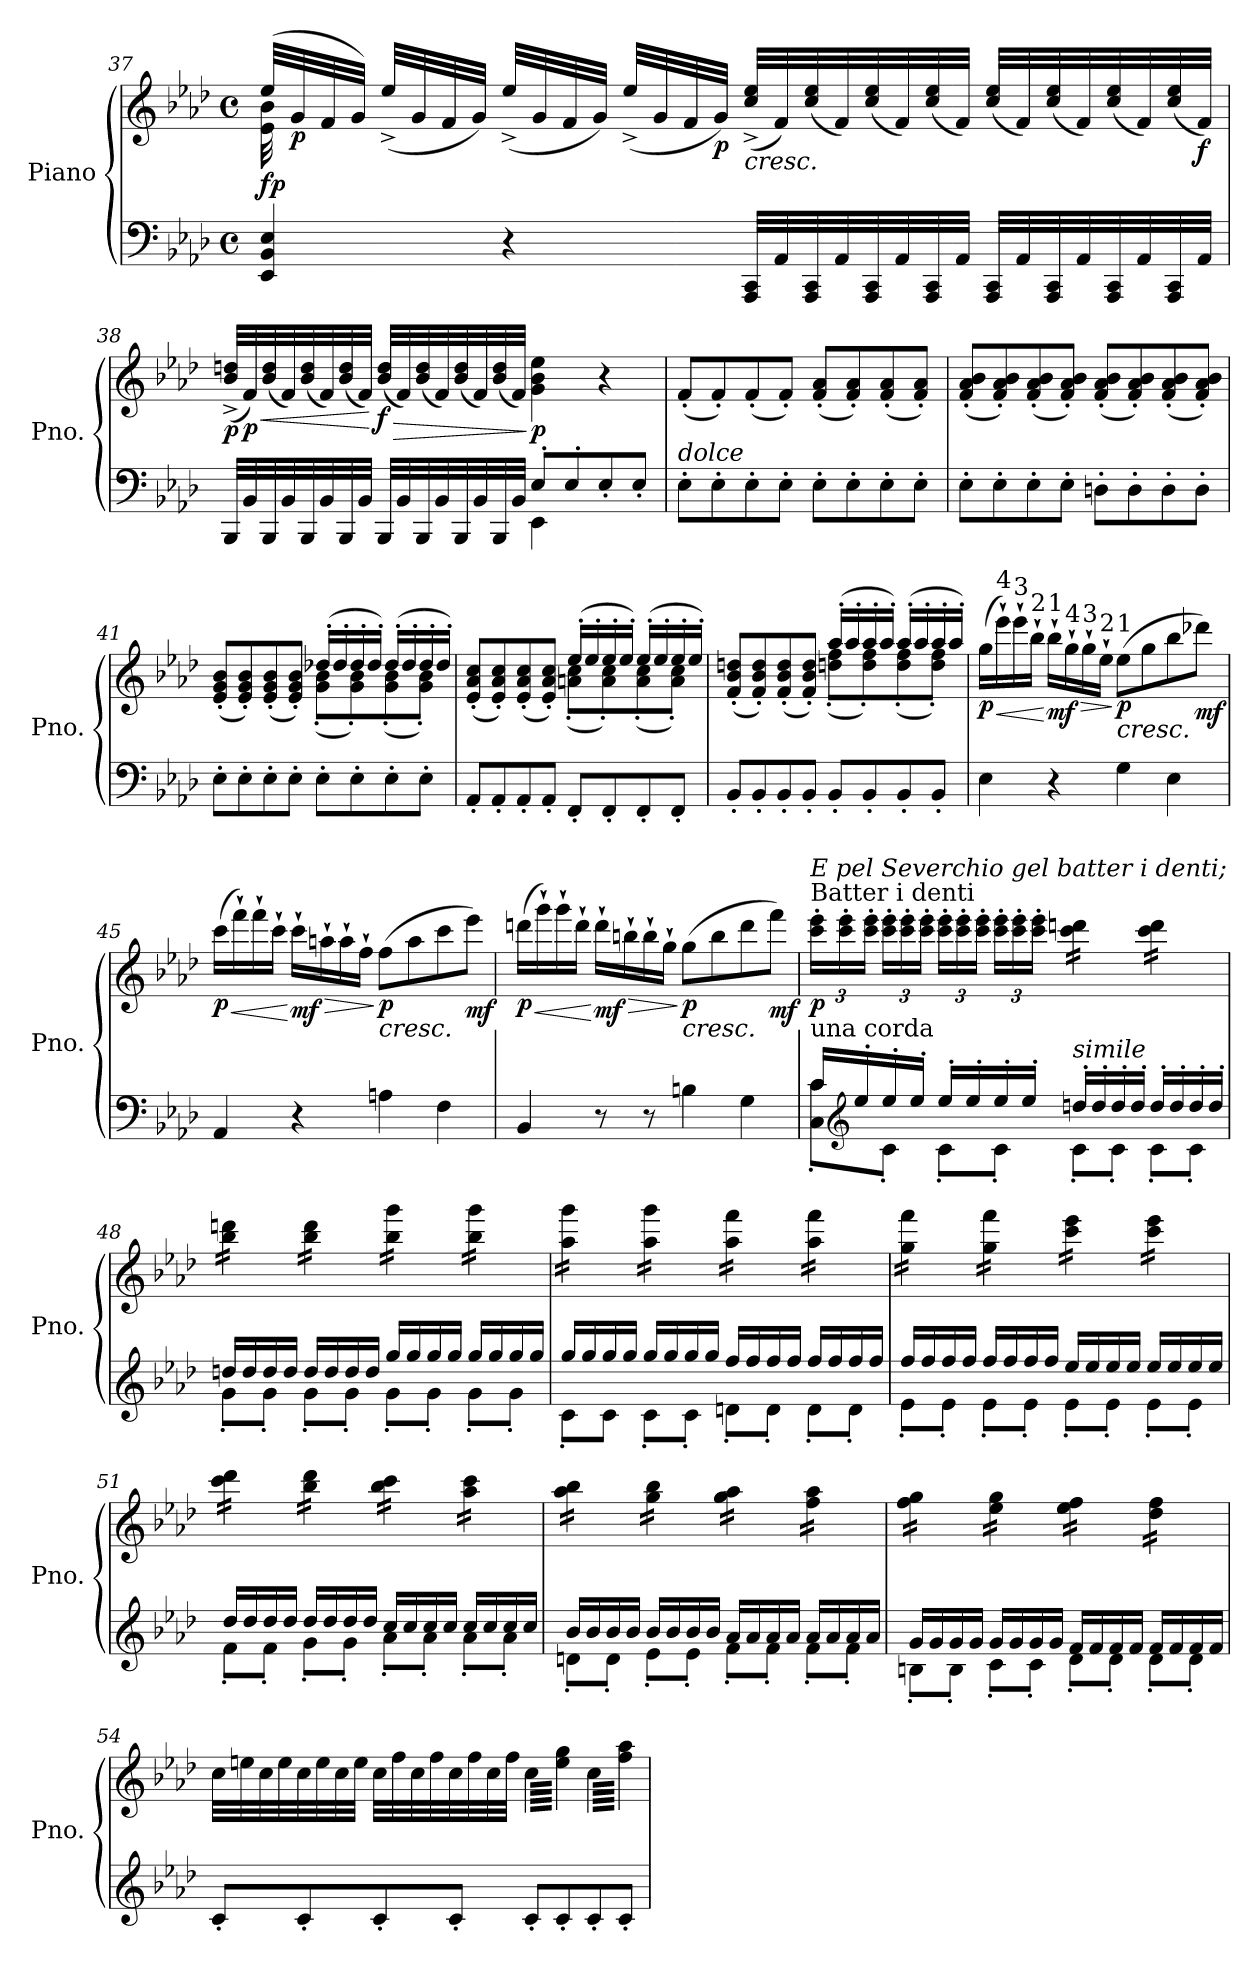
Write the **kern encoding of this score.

**kern	**kern	**dynam
*part1	*part1	*part1
*staff2	*staff1	*staff1/2
*I"Piano	*	*
*I'Pno.	*	*
!!LO:LB:g=z
*clefF4	*clefG2	*
*k[b-e-a-d-]	*k[b-e-a-d-]	*
*M4/4	*M4/4	*
*met(c)	*met(c)	*
=37	=37	=37
*	*^	*
!	!	!	!LO:DY:b
4EE-/ 4BB-/ 4E-/	(32ee-/LLL	32e-\ 32b-\	fp
!	!	!	!LO:DY:b
.	32g/	2ryy	p
.	32f/	.	.
.	32g/JJJ)	.	.
.	(32ee-^/LLL	.	.
.	32g/	.	.
.	32f/	.	.
.	32g/JJJ)	.	.
4r	(32ee-^/LLL	.	.
.	32g/	.	.
.	32f/	.	.
.	32g/JJJ)	.	.
.	(32ee-^/LLL	.	.
.	32g/	.	.
.	32f/	.	.
!	!	!	!LO:DY:b
.	32g/JJJ)	.	p
!	!	!	!LO:HP:b
32AAA-/ 32CC/LLL	(32cc/^ 32ee-/^LLL	.	<
32AA-/	32f/)	4...ryy	.
32AAA-/ 32CC/	(32cc/ 32ee-/	.	.
32AA-/	32f/)	.	.
32AAA-/ 32CC/	(32cc/ 32ee-/	.	.
32AA-/	32f/)	.	.
32AAA-/ 32CC/	(32cc/ 32ee-/	.	.
32AA-/JJJ	32f/JJJ)	.	.
32AAA-/ 32CC/LLL	(32cc/ 32ee-/LLL	.	.
32AA-/	32f/)	.	.
32AAA-/ 32CC/	(32cc/ 32ee-/	.	.
32AA-/	32f/)	.	.
32AAA-/ 32CC/	(32cc/ 32ee-/	.	.
32AA-/	32f/)	.	.
32AAA-/ 32CC/	(32cc/ 32ee-/	.	.
!	!	!	!LO:DY:b
32AA-/JJJ	32f/JJJ)	.	f
*	*v	*v	*
.	.	[
=38	=38	=38
*^	*	*
!	!	!	!LO:DY:b
32BBB-/LLL	2ryy	(32b-/^ 32ddn/^LLL	p
!	!	!	!LO:HP:b
!	!	!	!LO:DY:n=1:b
32BB-/	.	32f/)	< p
32BBB-/	.	(32b-/ 32dd/	.
32BB-/	.	32f/)	.
32BBB-/	.	(32b-/ 32dd/	.
32BB-/	.	32f/)	.
32BBB-/	.	(32b-/ 32dd/	.
32BB-/JJJ	.	32f/JJJ)	.
!	!	!	!LO:HP:n=1:b
!	!	!	!LO:DY:n=2:b
32BBB-/LLL	.	(32b-/ 32dd/LLL	[ > f
32BB-/	.	32f/)	.
32BBB-/	.	(32b-/ 32dd/	.
32BB-/	.	32f/)	.
32BBB-/	.	(32b-/ 32dd/	.
32BB-/	.	32f/)	.
32BBB-/	.	(32b-/ 32dd/	.
32BB-/JJJ	.	32f/JJJ)	.
!	!	!	!LO:DY:n=3:b
8E-'/L	4EE-\	4g\ 4b-\ 4ee-\	] p
8E-'/	.	.	.
8E-'/	4ryy	4r	.
8E-'/J	.	.	.
*v	*v	*	*
!!LO:LB:g=z
=39	=39	=39
!LO:TX:a:i:t=dolce	!	!
8E-'\L	(8f'/L	.
8E-'\	8f'/)	.
8E-'\	(8f'/	.
8E-'\J	8f'/J)	.
8E-'\L	(8f/' 8a-/'L	.
8E-'\	8f/' 8a-/')	.
8E-'\	(8f/' 8a-/'	.
8E-'\J	8f/' 8a-/'J)	.
=40	=40	=40
8E-'\L	(8f/' 8a-/' 8b-/'L	.
8E-'\	8f/' 8a-/' 8b-/')	.
8E-'\	(8f/' 8a-/' 8b-/'	.
8E-'\J	8f/' 8a-/' 8b-/'J)	.
8Dn'\L	(8f/' 8a-/' 8b-/'L	.
8D'\	8f/' 8a-/' 8b-/')	.
8D'\	(8f/' 8a-/' 8b-/'	.
8D'\J	8f/' 8a-/' 8b-/'J)	.
=41	=41	=41
*	*^	*
8E-'\L	(8e-/' 8g/' 8b-/'L	2ryy	.
8E-'\	8e-/' 8g/' 8b-/')	.	.
8E-'\	(8e-/' 8g/' 8b-/'	.	.
8E-'\J	8e-/' 8g/' 8b-/'J)	.	.
8E-'\L	(16dd-X'/LL	(8g\' 8b-\'L	.
.	16dd-'/	.	.
8E-'\	16dd-'/	8g\' 8b-\')	.
.	16dd-'/JJ)	.	.
8E-'\	(16dd-'/LL	(8g\' 8b-\'	.
.	16dd-'/	.	.
8E-'\J	16dd-'/	8g\' 8b-\'J)	.
.	16dd-'/JJ)	.	.
=42	=42	=42	=42
8AA-'/L	(>8e-/' 8a-/' 8cc/'L	2ryy	.
8AA-'/	8e-/' 8a-/' 8cc/')	.	.
8AA-'/	(>8e-/' 8a-/' 8cc/'	.	.
8AA-'/J	8e-/' 8a-/' 8cc/'J)	.	.
8FF'/L	(16ee-'/LL	(8an\' 8cc\'L	.
.	16ee-'/	.	.
8FF'/	16ee-'/	8a\' 8cc\')	.
.	16ee-'/JJ)	.	.
8FF'/	(16ee-'/LL	(8a\' 8cc\'	.
.	16ee-'/	.	.
8FF'/J	16ee-'/	8a\' 8cc\'J)	.
.	16ee-'/JJ)	.	.
!!LO:LB:g=z	!!
=43	=43	=43	=43
8BB-'/L	(>8f/' 8b-/' 8ddn/'L	2ryy	.
8BB-'/	8f/' 8b-/' 8dd/')	.	.
8BB-'/	(>8f/' 8b-/' 8dd/'	.	.
8BB-'/J	8f/' 8b-/' 8dd/'J)	.	.
8BB-'/L	(16aa-'/LL	(8ddn\' 8ff\'L	.
.	16aa-'/	.	.
8BB-'/	16aa-'/	8dd\' 8ff\')	.
.	16aa-'/JJ)	.	.
8BB-'/	(16aa-'/LL	(8dd\' 8ff\'	.
.	16aa-'/	.	.
8BB-'/J	16aa-'/	8dd\' 8ff\'J)	.
.	16aa-'/JJ)	.	.
*	*v	*v	*
=44	=44	=44
!	!	!LO:HP:b
!	!	!LO:DY:n=1:b
4E-\	(16gg\LL	< p
!	!LO:TX:a:t=4	!
.	16eee-`\)	.
!	!LO:TX:a:t=3	!
.	16eee-`\	.
!	!LO:TX:a:t=2	!
.	16bb-`\JJ	.
!	!LO:TX:a:t=1	!
!	!	!LO:HP:n=1:b
!	!	!LO:DY:n=2:b
4r	16bb-`\LL	[ > mf
!	!LO:TX:a:t=4	!
.	16gg`\	.
!	!LO:TX:a:t=3	!
.	16gg`\	.
!	!LO:TX:a:t=2	!
.	16ee-`\JJ	.
!	!LO:TX:a:t=1	!
!	!	!LO:HP:n=1:b
!	!	!LO:DY:n=3:b
4G\	(>8ee-\L	] < p
.	8gg\	.
4E-\	8bb-\	.
!	!	!LO:DY:n=4:b
.	8ddd-X\J)	mf
.	.	[
=45	=45	=45
!	!	!LO:HP:b
!	!	!LO:DY:n=1:b
4AA-/	(16ccc\LL	< p
.	16fff`\)	.
.	16fff`\	.
.	16ccc`\JJ	.
!	!	!LO:HP:n=1:b
!	!	!LO:DY:n=2:b
4r	16ccc`\LL	[ > mf
.	16aan`\	.
.	16aa`\	.
.	16ff`\JJ	.
!	!	!LO:HP:n=1:b
!	!	!LO:DY:n=3:b
4An\	(8ff\L	] < p
.	8aa\	.
4F\	8ccc\	.
!	!	!LO:DY:n=4:b
.	8eee-\J)	mf
.	.	[
=46	=46	=46
!	!	!LO:HP:b
!	!	!LO:DY:n=1:b
4BB-/	(16dddn\LL	< p
.	16ggg`\)	.
.	16ggg`\	.
.	16ddd`\JJ	.
!	!	!LO:HP:n=1:b
!	!	!LO:DY:n=2:b
8r	16ddd`\LL	[ > mf
.	16bbn`\	.
8r	16bb`\	.
.	16gg`\JJ	.
!	!	!LO:HP:n=1:b
!	!	!LO:DY:n=3:b
4Bn\	(8gg\L	] < p
.	8bb\	.
4G\	8ddd\	.
!	!	!LO:DY:n=4:b
.	8fff\J)	mf
.	.	[
!!LO:LB:g=z
=47	=47	=47
*^	*	*
*	*	*Xbrackettup	*
!	!	!LO:TX:a:t=Batter i denti	!
!	!	!LO:TX:a:i:t=E pel Severchio gel batter i denti;	!
!LO:TX:a:t=una corda	!	!	!
!	!	!	!LO:DY:b
16c/LL	8C\' 8c\'L	24ccc\' 24eee-\'LL	p
.	.	24ccc\' 24eee-\'	.
*clefG2	*	*	*
16ee-'/	.	.	.
.	.	24ccc\' 24eee-\'JJ	.
16ee-'/	8c'\J	24ccc\' 24eee-\'LL	.
.	.	24ccc\' 24eee-\'	.
16ee-'/JJ	.	.	.
.	.	24ccc\' 24eee-\'JJ	.
16ee-'/LL	8c'\L	24ccc\' 24eee-\'LL	.
.	.	24ccc\' 24eee-\'	.
16ee-'/	.	.	.
.	.	24ccc\' 24eee-\'JJ	.
16ee-'/	8c'\J	24ccc\' 24eee-\'LL	.
.	.	24ccc\' 24eee-\'	.
16ee-'/JJ	.	.	.
.	.	24ccc\' 24eee-\'JJ	.
!LO:TX:a:i:t=simile	!	!	!
*	*	*tremolo	*
16ddn'/LL	8c'\L	24ccc\ 24dddn\LL	.
.	.	24ccc\ 24dddn\	.
16dd'/	.	.	.
.	.	24ccc\ 24dddn\	.
16dd'/	8c'\J	24ccc\ 24dddn\	.
.	.	24ccc\ 24dddn\	.
16dd'/JJ	.	.	.
.	.	24ccc\ 24dddn\JJ	.
16dd'/LL	8c'\L	24ccc\ 24ddd\LL	.
.	.	24ccc\ 24ddd\	.
16dd'/	.	.	.
.	.	24ccc\ 24ddd\	.
16dd'/	8c'\J	24ccc\ 24ddd\	.
.	.	24ccc\ 24ddd\	.
16dd'/JJ	.	.	.
.	.	24ccc\ 24ddd\JJ	.
=48	=48	=48	=48
16ddn/LL	8g'\L	24bb-\ 24dddn\LL	.
.	.	24bb-\ 24dddn\	.
16dd/	.	.	.
.	.	24bb-\ 24dddn\	.
16dd/	8g'\J	24bb-\ 24dddn\	.
.	.	24bb-\ 24dddn\	.
16dd/JJ	.	.	.
.	.	24bb-\ 24dddn\JJ	.
16dd/LL	8g'\L	24bb-\ 24ddd\LL	.
.	.	24bb-\ 24ddd\	.
16dd/	.	.	.
.	.	24bb-\ 24ddd\	.
16dd/	8g'\J	24bb-\ 24ddd\	.
.	.	24bb-\ 24ddd\	.
16dd/JJ	.	.	.
.	.	24bb-\ 24ddd\JJ	.
16gg/LL	8g'\L	24bb-\ 24ggg\LL	.
.	.	24bb-\ 24ggg\	.
16gg/	.	.	.
.	.	24bb-\ 24ggg\	.
16gg/	8g'\J	24bb-\ 24ggg\	.
.	.	24bb-\ 24ggg\	.
16gg/JJ	.	.	.
.	.	24bb-\ 24ggg\JJ	.
16gg/LL	8g'\L	24bb-\ 24ggg\LL	.
.	.	24bb-\ 24ggg\	.
16gg/	.	.	.
.	.	24bb-\ 24ggg\	.
16gg/	8g'\J	24bb-\ 24ggg\	.
.	.	24bb-\ 24ggg\	.
16gg/JJ	.	.	.
.	.	24bb-\ 24ggg\JJ	.
=49	=49	=49	=49
16gg/LL	8c'\L	24aa-\ 24ggg\LL	.
.	.	24aa-\ 24ggg\	.
16gg/	.	.	.
.	.	24aa-\ 24ggg\	.
16gg/	8c\J	24aa-\ 24ggg\	.
.	.	24aa-\ 24ggg\	.
16gg/JJ	.	.	.
.	.	24aa-\ 24ggg\JJ	.
16gg/LL	8c'\L	24aa-\ 24ggg\LL	.
.	.	24aa-\ 24ggg\	.
16gg/	.	.	.
.	.	24aa-\ 24ggg\	.
16gg/	8c'\J	24aa-\ 24ggg\	.
.	.	24aa-\ 24ggg\	.
16gg/JJ	.	.	.
.	.	24aa-\ 24ggg\JJ	.
16ff/LL	8dn'\L	24aa-\ 24fff\LL	.
.	.	24aa-\ 24fff\	.
16ff/	.	.	.
.	.	24aa-\ 24fff\	.
16ff/	8d'\J	24aa-\ 24fff\	.
.	.	24aa-\ 24fff\	.
16ff/JJ	.	.	.
.	.	24aa-\ 24fff\JJ	.
16ff/LL	8d'\L	24aa-\ 24fff\LL	.
.	.	24aa-\ 24fff\	.
16ff/	.	.	.
.	.	24aa-\ 24fff\	.
16ff/	8d'\J	24aa-\ 24fff\	.
.	.	24aa-\ 24fff\	.
16ff/JJ	.	.	.
.	.	24aa-\ 24fff\JJ	.
!!LO:PB:g=z
=50	=50	=50	=50
16ff/LL	8e-'\L	24gg\ 24fff\LL	.
.	.	24gg\ 24fff\	.
16ff/	.	.	.
.	.	24gg\ 24fff\	.
16ff/	8e-'\J	24gg\ 24fff\	.
.	.	24gg\ 24fff\	.
16ff/JJ	.	.	.
.	.	24gg\ 24fff\JJ	.
16ff/LL	8e-'\L	24gg\ 24fff\LL	.
.	.	24gg\ 24fff\	.
16ff/	.	.	.
.	.	24gg\ 24fff\	.
16ff/	8e-'\J	24gg\ 24fff\	.
.	.	24gg\ 24fff\	.
16ff/JJ	.	.	.
.	.	24gg\ 24fff\JJ	.
16ee-/LL	8e-'\L	24ccc\ 24eee-\LL	.
.	.	24ccc\ 24eee-\	.
16ee-/	.	.	.
.	.	24ccc\ 24eee-\	.
16ee-/	8e-'\J	24ccc\ 24eee-\	.
.	.	24ccc\ 24eee-\	.
16ee-/JJ	.	.	.
.	.	24ccc\ 24eee-\JJ	.
16ee-/LL	8e-'\L	24ccc\ 24eee-\LL	.
.	.	24ccc\ 24eee-\	.
16ee-/	.	.	.
.	.	24ccc\ 24eee-\	.
16ee-/	8e-'\J	24ccc\ 24eee-\	.
.	.	24ccc\ 24eee-\	.
16ee-/JJ	.	.	.
.	.	24ccc\ 24eee-\JJ	.
=51	=51	=51	=51
16dd-/LL	8f'\L	24ccc\ 24ddd-\LL	.
.	.	24ccc\ 24ddd-\	.
16dd-/	.	.	.
.	.	24ccc\ 24ddd-\	.
16dd-/	8f'\J	24ccc\ 24ddd-\	.
.	.	24ccc\ 24ddd-\	.
16dd-/JJ	.	.	.
.	.	24ccc\ 24ddd-\JJ	.
16dd-/LL	8g'\L	24bb-\ 24ddd-\LL	.
.	.	24bb-\ 24ddd-\	.
16dd-/	.	.	.
.	.	24bb-\ 24ddd-\	.
16dd-/	8g'\J	24bb-\ 24ddd-\	.
.	.	24bb-\ 24ddd-\	.
16dd-/JJ	.	.	.
.	.	24bb-\ 24ddd-\JJ	.
16cc/LL	8a-'\L	24bb-\ 24ccc\LL	.
.	.	24bb-\ 24ccc\	.
16cc/	.	.	.
.	.	24bb-\ 24ccc\	.
16cc/	8a-'\J	24bb-\ 24ccc\	.
.	.	24bb-\ 24ccc\	.
16cc/JJ	.	.	.
.	.	24bb-\ 24ccc\JJ	.
16cc/LL	8a-'\L	24aa-\ 24ccc\LL	.
.	.	24aa-\ 24ccc\	.
16cc/	.	.	.
.	.	24aa-\ 24ccc\	.
16cc/	8a-'\J	24aa-\ 24ccc\	.
.	.	24aa-\ 24ccc\	.
16cc/JJ	.	.	.
.	.	24aa-\ 24ccc\JJ	.
=52	=52	=52	=52
16b-/LL	8dn'\L	24aa-\ 24bb-\LL	.
.	.	24aa-\ 24bb-\	.
16b-/	.	.	.
.	.	24aa-\ 24bb-\	.
16b-/	8d'\J	24aa-\ 24bb-\	.
.	.	24aa-\ 24bb-\	.
16b-/JJ	.	.	.
.	.	24aa-\ 24bb-\JJ	.
16b-/LL	8e-'\L	24gg\ 24bb-\LL	.
.	.	24gg\ 24bb-\	.
16b-/	.	.	.
.	.	24gg\ 24bb-\	.
16b-/	8e-'\J	24gg\ 24bb-\	.
.	.	24gg\ 24bb-\	.
16b-/JJ	.	.	.
.	.	24gg\ 24bb-\JJ	.
16a-/LL	8f'\L	24gg\ 24aa-\LL	.
.	.	24gg\ 24aa-\	.
16a-/	.	.	.
.	.	24gg\ 24aa-\	.
16a-/	8f'\J	24gg\ 24aa-\	.
.	.	24gg\ 24aa-\	.
16a-/JJ	.	.	.
.	.	24gg\ 24aa-\JJ	.
16a-/LL	8f'\L	24ff\ 24aa-\LL	.
.	.	24ff\ 24aa-\	.
16a-/	.	.	.
.	.	24ff\ 24aa-\	.
16a-/	8f'\J	24ff\ 24aa-\	.
.	.	24ff\ 24aa-\	.
16a-/JJ	.	.	.
.	.	24ff\ 24aa-\JJ	.
!!LO:LB:g=z
=53	=53	=53	=53
16g/LL	8Bn'\L	24ff\ 24gg\LL	.
.	.	24ff\ 24gg\	.
16g/	.	.	.
.	.	24ff\ 24gg\	.
16g/	8B'\J	24ff\ 24gg\	.
.	.	24ff\ 24gg\	.
16g/JJ	.	.	.
.	.	24ff\ 24gg\JJ	.
16g/LL	8c'\L	24ee-\ 24gg\LL	.
.	.	24ee-\ 24gg\	.
16g/	.	.	.
.	.	24ee-\ 24gg\	.
16g/	8c'\J	24ee-\ 24gg\	.
.	.	24ee-\ 24gg\	.
16g/JJ	.	.	.
.	.	24ee-\ 24gg\JJ	.
16f/LL	8d-'\L	24ee-\ 24ff\LL	.
.	.	24ee-\ 24ff\	.
16f/	.	.	.
.	.	24ee-\ 24ff\	.
16f/	8d-'\J	24ee-\ 24ff\	.
.	.	24ee-\ 24ff\	.
16f/JJ	.	.	.
.	.	24ee-\ 24ff\JJ	.
16f/LL	8d-'\L	24dd-\ 24ff\LL	.
.	.	24dd-\ 24ff\	.
16f/	.	.	.
.	.	24dd-\ 24ff\	.
16f/	8d-'\J	24dd-\ 24ff\	.
.	.	24dd-\ 24ff\	.
16f/JJ	.	.	.
.	.	24dd-\ 24ff\JJ	.
*	*	*Xtremolo	*
*v	*v	*	*
=54	=54	=54
8c'/L	32cc\LLL	.
.	32een\	.
.	32cc\	.
.	32ee\	.
8c'/	32cc\	.
.	32ee\	.
.	32cc\	.
.	32ee\JJJ	.
8c'/	32cc\LLL	.
.	32ff\	.
.	32cc\	.
.	32ff\	.
8c'/J	32cc\	.
.	32ff\	.
.	32cc\	.
.	32ff\JJJ	.
*	*brackettup	*
*	*tremolo	*
8c'/L	64cc\LLLL	.
.	64ee\ 64gg\	.
.	64cc\	.
.	64ee\ 64gg\	.
.	64cc\	.
.	64ee\ 64gg\	.
.	64cc\	.
.	64ee\ 64gg\	.
8c'/	64cc\	.
.	64ee\ 64gg\	.
.	64cc\	.
.	64ee\ 64gg\	.
.	64cc\	.
.	64ee\ 64gg\	.
.	64cc\	.
.	64ee\ 64gg\JJJJ	.
8c'/	64cc\LLLL	.
.	64ff\ 64aa-\	.
.	64cc\	.
.	64ff\ 64aa-\	.
.	64cc\	.
.	64ff\ 64aa-\	.
.	64cc\	.
.	64ff\ 64aa-\	.
8c'/J	64cc\	.
.	64ff\ 64aa-\	.
.	64cc\	.
.	64ff\ 64aa-\	.
.	64cc\	.
.	64ff\ 64aa-\	.
.	64cc\	.
.	64ff\ 64aa-\JJJJ	.
*	*Xtremolo	*
.	.	.
.	.	.
.	.	.
.	.	.
.	.	.
.	.	.
.	.	.
.	.	.
=	=	=
*-	*-	*-
